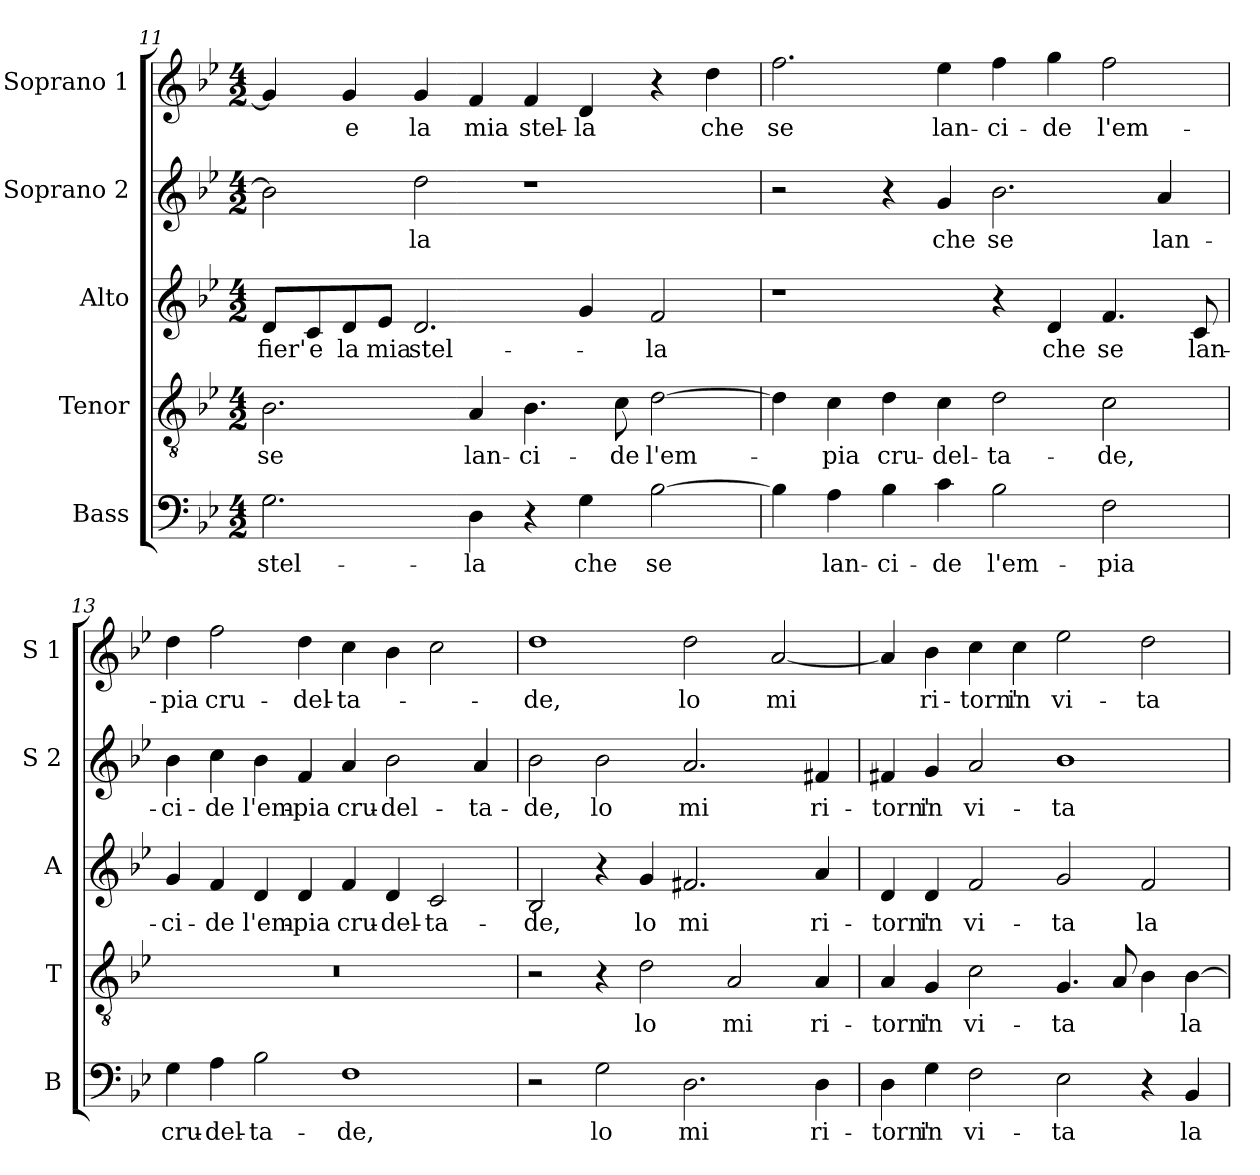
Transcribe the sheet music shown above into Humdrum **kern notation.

**kern	**text	**kern	**text	**kern	**text	**kern	**text	**kern	**text
*part5	*part5	*part4	*part4	*part3	*part3	*part2	*part2	*part1	*part1
*staff5	*staff5	*staff4	*staff4	*staff3	*staff3	*staff2	*staff2	*staff1	*staff1
*I"Bass	*	*I"Tenor	*	*I"Alto	*	*I"Soprano 2	*	*I"Soprano 1	*
*I'B	*	*I'T	*	*I'A	*	*I'S 2	*	*I'S 1	*
*clefF4	*	*clefGv2	*	*clefG2	*	*clefG2	*	*clefG2	*
*k[b-e-]	*	*k[b-e-]	*	*k[b-e-]	*	*k[b-e-]	*	*k[b-e-]	*
*B-:	*	*B-:	*	*B-:	*	*B-:	*	*B-:	*
*M4/2	*	*M4/2	*	*M4/2	*	*M4/2	*	*M4/2	*
=11	=11	=11	=11	=11	=11	=11	=11	=11	=11
!	!LO:LY:b	!	!	!	!	!	!	!	!
!	!	!	!LO:LY:b	!	!	!	!	!	!
!	!	!	!	!	!LO:LY:b	!	!	!	!
2.G\	stel-	2.B-\	se	8d/L	fier'	2b-\]	.	4g/]	.
!	!	!	!	!	!LO:LY:b	!	!	!	!
.	.	.	.	8c/	e	.	.	.	.
!	!	!	!	!	!LO:LY:b	!	!	!	!
!	!	!	!	!	!	!	!	!	!LO:LY:b
.	.	.	.	8d/	la	.	.	4g/	e
!	!	!	!	!	!LO:LY:b	!	!	!	!
.	.	.	.	8e-/J	mia	.	.	.	.
!	!	!	!	!	!LO:LY:b	!	!	!	!
!	!	!	!	!	!	!	!LO:LY:b	!	!
!	!	!	!	!	!	!	!	!	!LO:LY:b
.	.	.	.	2.d/	stel-	2dd\	-la	4g/	la
!	!LO:LY:b	!	!	!	!	!	!	!	!
!	!	!	!LO:LY:b	!	!	!	!	!	!
!	!	!	!	!	!	!	!	!	!LO:LY:b
4D\	-la	4A/	lan-	.	.	.	.	4f/	mia
!	!	!	!LO:LY:b	!	!	!	!	!	!
!	!	!	!	!	!	!	!	!	!LO:LY:b
4r	.	4.B-\	-ci-	.	.	1r	.	4f/	stel-
!	!LO:LY:b	!	!	!	!	!	!	!	!
!	!	!	!	!	!	!	!	!	!LO:LY:b
4G\	che	.	.	4g/	.	.	.	4d/	-la
!	!	!	!LO:LY:b	!	!	!	!	!	!
.	.	8c\	-de	.	.	.	.	.	.
!	!LO:LY:b	!	!	!	!	!	!	!	!
!	!	!	!LO:LY:b	!	!	!	!	!	!
!	!	!	!	!	!LO:LY:b	!	!	!	!
[2B-\	se	[2d\	l'em-	2f/	-la	.	.	4r	.
!	!	!	!	!	!	!	!	!	!LO:LY:b
.	.	.	.	.	.	.	.	4dd\	che
!!LO:LB:g=z
=12	=12	=12	=12	=12	=12	=12	=12	=12	=12
!	!	!	!	!	!	!	!	!	!LO:LY:b
4B-\]	.	4d\]	.	1r	.	2r	.	2.ff\	se
!	!LO:LY:b	!	!	!	!	!	!	!	!
!	!	!	!LO:LY:b	!	!	!	!	!	!
4A\	lan-	4c\	-pia	.	.	.	.	.	.
!	!LO:LY:b	!	!	!	!	!	!	!	!
!	!	!	!LO:LY:b	!	!	!	!	!	!
4B-\	-ci-	4d\	cru-	.	.	4r	.	.	.
!	!LO:LY:b	!	!	!	!	!	!	!	!
!	!	!	!LO:LY:b	!	!	!	!	!	!
!	!	!	!	!	!	!	!LO:LY:b	!	!
!	!	!	!	!	!	!	!	!	!LO:LY:b
4c\	-de	4c\	-del-	.	.	4g/	che	4ee-\	lan-
!	!LO:LY:b	!	!	!	!	!	!	!	!
!	!	!	!LO:LY:b	!	!	!	!	!	!
!	!	!	!	!	!	!	!LO:LY:b	!	!
!	!	!	!	!	!	!	!	!	!LO:LY:b
2B-\	l'em-	2d\	-ta-	4r	.	2.b-\	se	4ff\	-ci-
!	!	!	!	!	!LO:LY:b	!	!	!	!
!	!	!	!	!	!	!	!	!	!LO:LY:b
.	.	.	.	4d/	che	.	.	4gg\	-de
!	!LO:LY:b	!	!	!	!	!	!	!	!
!	!	!	!LO:LY:b	!	!	!	!	!	!
!	!	!	!	!	!LO:LY:b	!	!	!	!
!	!	!	!	!	!	!	!	!	!LO:LY:b
2F\	-pia	2c\	-de,	4.f/	se	.	.	2ff\	l'em-
!	!	!	!	!	!	!	!LO:LY:b	!	!
.	.	.	.	.	.	4a/	lan-	.	.
!	!	!	!	!	!LO:LY:b	!	!	!	!
.	.	.	.	8c/	lan-	.	.	.	.
=13	=13	=13	=13	=13	=13	=13	=13	=13	=13
!	!LO:LY:b	!	!	!	!	!	!	!	!
!	!	!	!	!	!LO:LY:b	!	!	!	!
!	!	!	!	!	!	!	!LO:LY:b	!	!
!	!	!	!	!	!	!	!	!	!LO:LY:b
4G\	cru-	0r	.	4g/	-ci-	4b-\	-ci-	4dd\	-pia
!	!LO:LY:b	!	!	!	!	!	!	!	!
!	!	!	!	!	!LO:LY:b	!	!	!	!
!	!	!	!	!	!	!	!LO:LY:b	!	!
!	!	!	!	!	!	!	!	!	!LO:LY:b
4A\	-del-	.	.	4f/	-de	4cc\	-de	2ff\	cru-
!	!LO:LY:b	!	!	!	!	!	!	!	!
!	!	!	!	!	!LO:LY:b	!	!	!	!
!	!	!	!	!	!	!	!LO:LY:b	!	!
2B-\	-ta-	.	.	4d/	l'em-	4b-\	l'em-	.	.
!	!	!	!	!	!LO:LY:b	!	!	!	!
!	!	!	!	!	!	!	!LO:LY:b	!	!
!	!	!	!	!	!	!	!	!	!LO:LY:b
.	.	.	.	4d/	-pia	4f/	-pia	4dd\	-del-
!	!LO:LY:b	!	!	!	!	!	!	!	!
!	!	!	!	!	!LO:LY:b	!	!	!	!
!	!	!	!	!	!	!	!LO:LY:b	!	!
!	!	!	!	!	!	!	!	!	!LO:LY:b
1F	-de,	.	.	4f/	cru-	4a/	cru-	4cc\	-ta-
!	!	!	!	!	!LO:LY:b	!	!	!	!
!	!	!	!	!	!	!	!LO:LY:b	!	!
.	.	.	.	4d/	-del-	2b-\	-del-	4b-\	.
!	!	!	!	!	!LO:LY:b	!	!	!	!
.	.	.	.	2c/	-ta-	.	.	2cc\	.
!	!	!	!	!	!	!	!LO:LY:b	!	!
.	.	.	.	.	.	4a/	-ta-	.	.
=14	=14	=14	=14	=14	=14	=14	=14	=14	=14
!	!	!	!	!	!LO:LY:b	!	!	!	!
!	!	!	!	!	!	!	!LO:LY:b	!	!
!	!	!	!	!	!	!	!	!	!LO:LY:b
2r	.	2r	.	2B-/	-de,	2b-\	-de,	1dd	-de,
!	!LO:LY:b	!	!	!	!	!	!	!	!
!	!	!	!	!	!	!	!LO:LY:b	!	!
2G\	lo	4r	.	4r	.	2b-\	lo	.	.
!	!	!	!LO:LY:b	!	!	!	!	!	!
!	!	!	!	!	!LO:LY:b	!	!	!	!
.	.	2d\	lo	4g/	lo	.	.	.	.
!	!LO:LY:b	!	!	!	!	!	!	!	!
!	!	!	!	!	!LO:LY:b	!	!	!	!
!	!	!	!	!	!	!	!LO:LY:b	!	!
!	!	!	!	!	!	!	!	!	!LO:LY:b
2.D\	mi	.	.	2.f#X/	mi	2.a/	mi	2dd\	lo
!	!	!	!LO:LY:b	!	!	!	!	!	!
.	.	2A/	mi	.	.	.	.	.	.
!	!	!	!	!	!	!	!	!	!LO:LY:b
.	.	.	.	.	.	.	.	[2a/	mi
!	!LO:LY:b	!	!	!	!	!	!	!	!
!	!	!	!LO:LY:b	!	!	!	!	!	!
!	!	!	!	!	!LO:LY:b	!	!	!	!
!	!	!	!	!	!	!	!LO:LY:b	!	!
4D\	ri-	4A/	ri-	4a/	ri-	4f#X/	ri-	.	.
!!LO:PB:g=z
=15	=15	=15	=15	=15	=15	=15	=15	=15	=15
!	!LO:LY:b	!	!	!	!	!	!	!	!
!	!	!	!LO:LY:b	!	!	!	!	!	!
!	!	!	!	!	!LO:LY:b	!	!	!	!
!	!	!	!	!	!	!	!LO:LY:b	!	!
4D\	-torn'	4A/	-torn'	4d/	-torn'	4f#X/	-torn'	4a/]	.
!	!LO:LY:b	!	!	!	!	!	!	!	!
!	!	!	!LO:LY:b	!	!	!	!	!	!
!	!	!	!	!	!LO:LY:b	!	!	!	!
!	!	!	!	!	!	!	!LO:LY:b	!	!
!	!	!	!	!	!	!	!	!	!LO:LY:b
4G\	in	4G/	in	4d/	in	4g/	in	4b-\	ri-
!	!LO:LY:b	!	!	!	!	!	!	!	!
!	!	!	!LO:LY:b	!	!	!	!	!	!
!	!	!	!	!	!LO:LY:b	!	!	!	!
!	!	!	!	!	!	!	!LO:LY:b	!	!
!	!	!	!	!	!	!	!	!	!LO:LY:b
2F\	vi-	2c\	vi-	2f/	vi-	2a/	vi-	4cc\	-torn'
!	!	!	!	!	!	!	!	!	!LO:LY:b
.	.	.	.	.	.	.	.	4cc\	in
!	!LO:LY:b	!	!	!	!	!	!	!	!
!	!	!	!LO:LY:b	!	!	!	!	!	!
!	!	!	!	!	!LO:LY:b	!	!	!	!
!	!	!	!	!	!	!	!LO:LY:b	!	!
!	!	!	!	!	!	!	!	!	!LO:LY:b
2E-\	-ta	4.G/	-ta	2g/	-ta	1b-	-ta	2ee-\	vi-
.	.	8A/	.	.	.	.	.	.	.
!	!	!	!	!	!LO:LY:b	!	!	!	!
!	!	!	!	!	!	!	!	!	!LO:LY:b
4r	.	4B-\	.	2f/	la	.	.	2dd\	-ta
!	!LO:LY:b	!	!	!	!	!	!	!	!
!	!	!	!LO:LY:b	!	!	!	!	!	!
4BB-/	la	[4B-\	la	.	.	.	.	.	.
=	=	=	=	=	=	=	=	=	=
*-	*-	*-	*-	*-	*-	*-	*-	*-	*-
